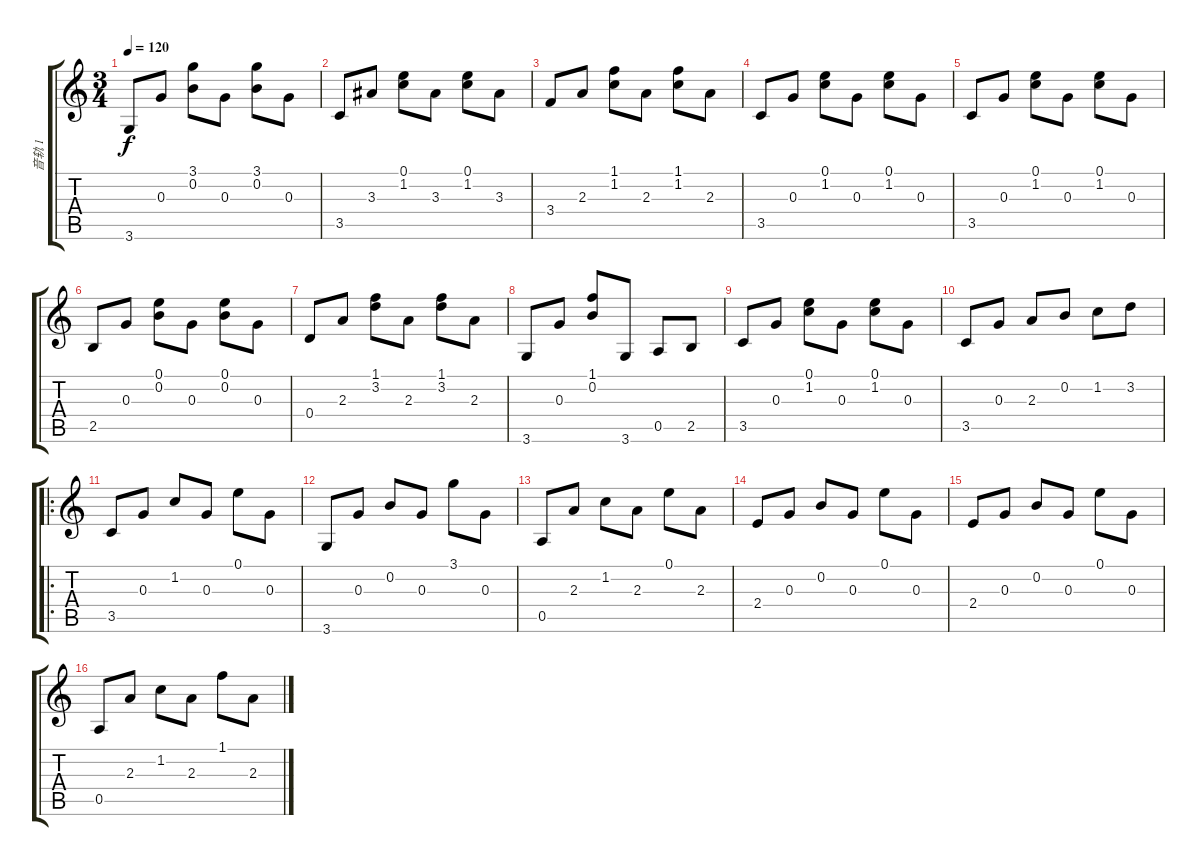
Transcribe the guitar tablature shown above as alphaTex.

\track ("音轨 1" "音轨 1") {instrument acousticguitarnylon}
\staff {score tabs}
\tuning (E4 B3 G3 D3 A2 E2) {hide}
\ts (3 4)
\tempo 120
\clef g2
\ks c
3.6.8{dy f} 0.3.8 (3.1 0.2).8 0.3.8 (3.1 0.2).8 0.3.8 |
3.5.8 3.3.8 (0.1 1.2).8 3.3.8 (0.1 1.2).8 3.3.8 |
3.4.8 2.3.8 (1.1 1.2).8 2.3.8 (1.1 1.2).8 2.3.8 |
3.5.8 0.3.8 (0.1 1.2).8 0.3.8 (0.1 1.2).8 0.3.8 |
3.5.8 0.3.8 (0.1 1.2).8 0.3.8 (0.1 1.2).8 0.3.8 |
2.5.8 0.3.8 (0.1 0.2).8 0.3.8 (0.1 0.2).8 0.3.8 |
0.4.8 2.3.8 (1.1 3.2).8 2.3.8 (1.1 3.2).8 2.3.8 |
3.6.8 0.3.8 (1.1 0.2).8 3.6.8 0.5.8 2.5.8 |
3.5.8 0.3.8 (0.1 1.2).8 0.3.8 (0.1 1.2).8 0.3.8 |
3.5.8 0.3.8 2.3.8 0.2.8 1.2.8 3.2.8 |
\ro
3.5.8 0.3.8 1.2.8 0.3.8 0.1.8 0.3.8 |
3.6.8 0.3.8 0.2.8 0.3.8 3.1.8 0.3.8 |
0.5.8 2.3.8 1.2.8 2.3.8 0.1.8 2.3.8 |
2.4.8 0.3.8 0.2.8 0.3.8 0.1.8 0.3.8 |
2.4.8 0.3.8 0.2.8 0.3.8 0.1.8 0.3.8 |
0.5.8 2.3.8 1.2.8 2.3.8 1.1.8 2.3.8
